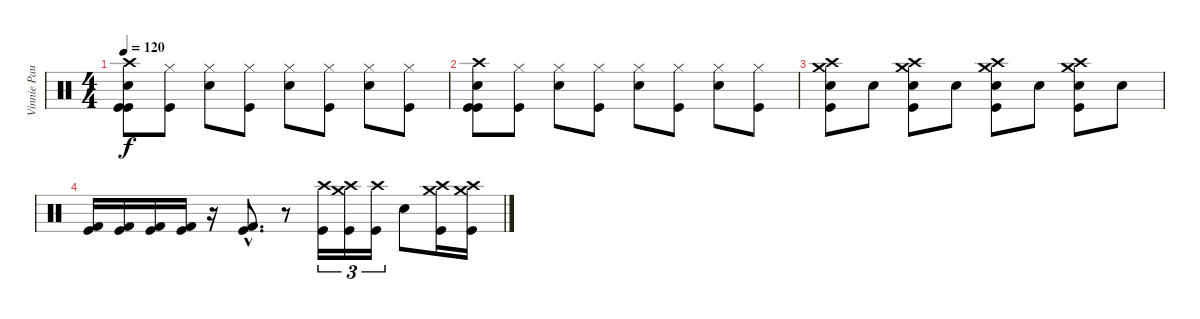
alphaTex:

\track ("Vinnie Paul" "Vinnie Pau") {instrument percussion}
\staff {score}
\articulation defaults
\ts (4 4)
\tempo 120
\clef neutral
\ks c
("Crash high (hit)" "Snare (hit) 2" "Kick (hit)" "Kick (hit)").8{dy f} ("Hi-Hat (closed)" "Kick (hit)").8 ("Hi-Hat (closed)" "Snare (hit) 2").8 ("Hi-Hat (closed)" "Kick (hit)").8 ("Hi-Hat (closed)" "Snare (hit) 2").8 ("Hi-Hat (closed)" "Kick (hit)").8 ("Hi-Hat (closed)" "Snare (hit) 2").8 ("Hi-Hat (closed)" "Kick (hit)").8 |
("Crash high (hit)" "Snare (hit) 2" "Kick (hit)" "Kick (hit)").8 ("Hi-Hat (closed)" "Kick (hit)").8 ("Hi-Hat (closed)" "Snare (hit) 2").8 ("Hi-Hat (closed)" "Kick (hit)").8 ("Hi-Hat (closed)" "Snare (hit) 2").8 ("Hi-Hat (closed)" "Kick (hit)").8 ("Hi-Hat (closed)" "Snare (hit) 2").8 ("Hi-Hat (closed)" "Kick (hit)").8 |
("Crash high (hit)" "Crash medium (hit)" "Snare (hit) 2" "Kick (hit)").8 "Snare (hit) 2".8 ("Crash high (hit)" "Crash medium (hit)" "Snare (hit) 2" "Kick (hit)").8 "Snare (hit) 2".8 ("Crash high (hit)" "Crash medium (hit)" "Snare (hit) 2" "Kick (hit)").8 "Snare (hit) 2".8 ("Crash high (hit)" "Crash medium (hit)" "Snare (hit) 2" "Kick (hit)").8 "Snare (hit) 2".8 |
("Kick (hit) 2" "Kick (hit)").16 ("Kick (hit) 2" "Kick (hit)").16 ("Kick (hit) 2" "Kick (hit)").16 ("Kick (hit) 2" "Kick (hit)").16 r.16 ("Kick (hit) 2"{hac} "Kick (hit)"{hac}).8{d} r.8 ("Crash high (hit)" "Kick (hit)").16{tu (3 2)} ("Crash high (hit)" "Crash medium (hit)" "Kick (hit)").16{tu (3 2)} ("Crash high (hit)" "Kick (hit)").16{tu (3 2)} "Snare (hit) 2".8 ("Crash high (hit)" "Crash medium (hit)" "Kick (hit)").16 ("Crash high (hit)" "Crash medium (hit)" "Kick (hit)").16
